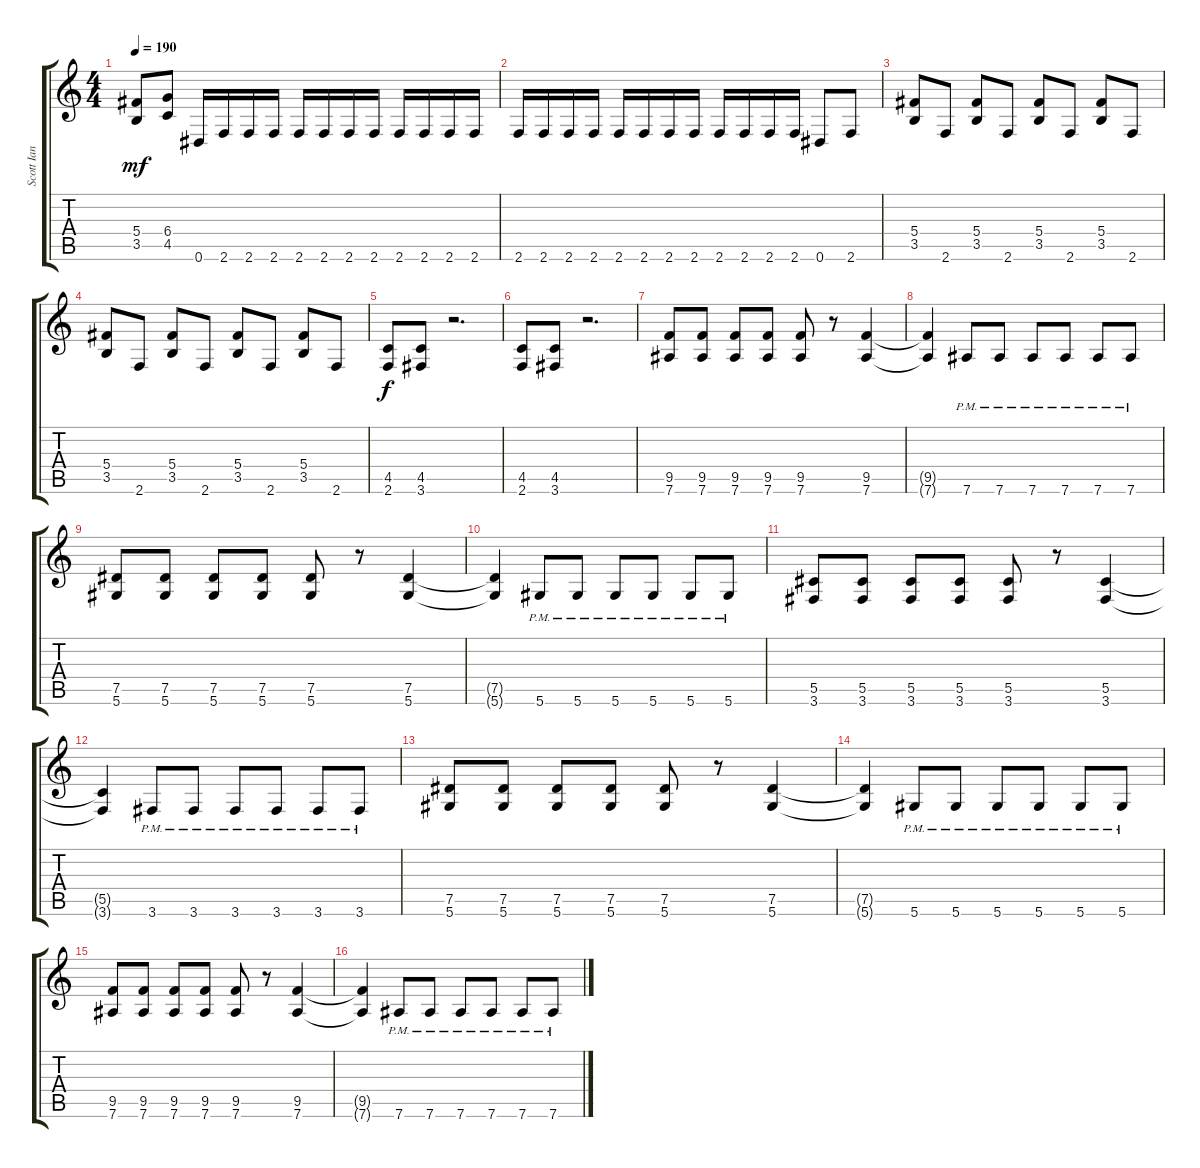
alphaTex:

\track ("Scott Ian" "Scott Ian") {instrument distortionguitar}
\staff {score tabs}
\tuning (Eb4 Bb3 Gb3 Db3 Ab2 Eb2) {hide}
\ts (4 4)
\tempo 190
\clef g2
\ks c
(5.4 3.5).8{dy mf} (6.4 4.5).8 0.6.16 2.6.16 2.6.16 2.6.16 2.6.16 2.6.16 2.6.16 2.6.16 2.6.16 2.6.16 2.6.16 2.6.16 |
2.6.16 2.6.16 2.6.16 2.6.16 2.6.16 2.6.16 2.6.16 2.6.16 2.6.16 2.6.16 2.6.16 2.6.16 0.6.8 2.6.8 |
(5.4 3.5).8 2.6.8 (5.4 3.5).8 2.6.8 (5.4 3.5).8 2.6.8 (5.4 3.5).8 2.6.8 |
(5.4 3.5).8 2.6.8 (5.4 3.5).8 2.6.8 (5.4 3.5).8 2.6.8 (5.4 3.5).8 2.6.8 |
(4.5 2.6).8{dy f} (4.5 3.6).8 r.2{d} |
(4.5 2.6).8 (4.5 3.6).8 r.2{d} |
(9.5 7.6).8 (9.5 7.6).8 (9.5 7.6).8 (9.5 7.6).8 (9.5 7.6).8 r.8 (9.5 7.6).4 |
(9.5{t} 7.6{t}).4 7.6{pm}.8 7.6{pm}.8 7.6{pm}.8 7.6{pm}.8 7.6{pm}.8 7.6{pm}.8 |
(7.5 5.6).8 (7.5 5.6).8 (7.5 5.6).8 (7.5 5.6).8 (7.5 5.6).8 r.8 (7.5 5.6).4 |
(7.5{t} 5.6{t}).4 5.6{pm}.8 5.6{pm}.8 5.6{pm}.8 5.6{pm}.8 5.6{pm}.8 5.6{pm}.8 |
(5.5 3.6).8 (5.5 3.6).8 (5.5 3.6).8 (5.5 3.6).8 (5.5 3.6).8 r.8 (5.5 3.6).4 |
(5.5{t} 3.6{t}).4 3.6{pm}.8 3.6{pm}.8 3.6{pm}.8 3.6{pm}.8 3.6{pm}.8 3.6{pm}.8 |
(7.5 5.6).8 (7.5 5.6).8 (7.5 5.6).8 (7.5 5.6).8 (7.5 5.6).8 r.8 (7.5 5.6).4 |
(7.5{t} 5.6{t}).4 5.6{pm}.8 5.6{pm}.8 5.6{pm}.8 5.6{pm}.8 5.6{pm}.8 5.6{pm}.8 |
(9.5 7.6).8 (9.5 7.6).8 (9.5 7.6).8 (9.5 7.6).8 (9.5 7.6).8 r.8 (9.5 7.6).4 |
(9.5{t} 7.6{t}).4 7.6{pm}.8 7.6{pm}.8 7.6{pm}.8 7.6{pm}.8 7.6{pm}.8 7.6{pm}.8
